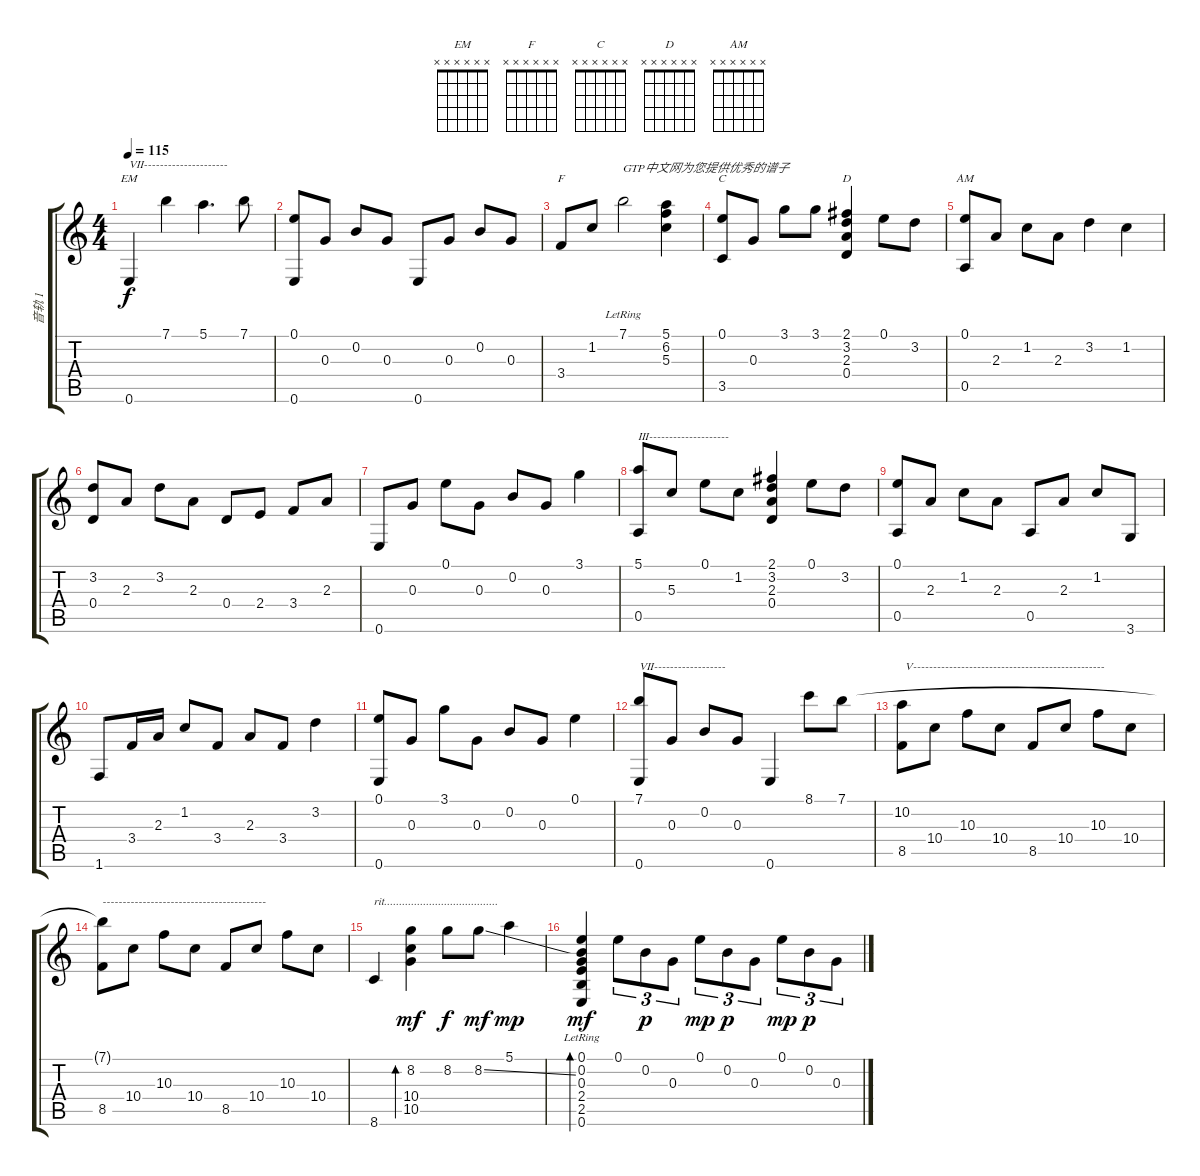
\track ("音轨 1" "音轨 1") {instrument acousticguitarsteel}
\staff {score tabs}
\tuning (E4 B3 G3 D3 A2 E2) {hide}
\chord ("EM" x x x x x x)
\chord ("F" x x x x x x)
\chord ("C" x x x x x x)
\chord ("D" x x x x x x)
\chord ("AM" x x x x x x)
\ts (4 4)
\tempo 115
\clef g2
\ks c
0.6.4{ch "EM" txt "VII---------------------" dy f} 7.1.4 5.1.4{d} 7.1.8 |
(0.1 0.6).8 0.3.8 0.2.8 0.3.8 0.6.8 0.3.8 0.2.8 0.3.8 |
3.4.8{ch "F"} 1.2.8 7.1{lr}.2{txt "GTP中文网为您提供优秀的谱子"} (5.1 6.2 5.3).4 |
(0.1 3.5).8{ch "C"} 0.3.8 3.1.8 3.1.8 (2.1 3.2 2.3 0.4).4{ch "D"} 0.1.8 3.2.8 |
(0.1 0.5).8{ch "AM"} 2.3.8 1.2.8 2.3.8 3.2.4 1.2.4 |
(3.2 0.4).8 2.3.8 3.2.8 2.3.8 0.4.8 2.4.8 3.4.8 2.3.8 |
0.6.8 0.3.8 0.1.8 0.3.8 0.2.8 0.3.8 3.1.4 |
(5.1 0.5).8{txt "III--------------------"} 5.3.8 0.1.8 1.2.8 (2.1 3.2 2.3 0.4).4 0.1.8 3.2.8 |
(0.1 0.5).8 2.3.8 1.2.8 2.3.8 0.5.8 2.3.8 1.2.8 3.6.8 |
1.6.8 3.4.16 2.3.16 1.2.8 3.4.8 2.3.8 3.4.8 3.2.4 |
(0.1 0.6).8 0.3.8 3.1.8 0.3.8 0.2.8 0.3.8 0.1.4 |
(7.1 0.6).8{txt "VII------------------"} 0.3.8 0.2.8 0.3.8 0.6.4 8.1.8 7.1.8 |
(10.2 8.5).8{txt " V------------------------------------------------"} 10.4.8 10.3.8 10.4.8 8.5.8 10.4.8 10.3.8 10.4.8 |
(7.1{t} 8.5).8{txt "-----------------------------------------"} 10.4.8 10.3.8 10.4.8 8.5.8 10.4.8 10.3.8 10.4.8 |
8.6.4{txt "rit......................................"} (8.2 10.4 10.5).4{bd 480 dy mf} 8.2.8{dy f} 8.2{ss}.8{dy mf} 5.1.4{dy mp} |
(0.1{lr} 0.2{lr} 0.3{lr} 2.4{lr} 2.5{lr} 0.6{lr}).4{bd 480 dy mf} 0.1.8{tu (3 2)} 0.2.8{tu (3 2) dy p} 0.3.8{tu (3 2)} 0.1.8{tu (3 2) dy mp} 0.2.8{tu (3 2) dy p} 0.3.8{tu (3 2)} 0.1.8{tu (3 2) dy mp} 0.2.8{tu (3 2) dy p} 0.3.8{tu (3 2)}
